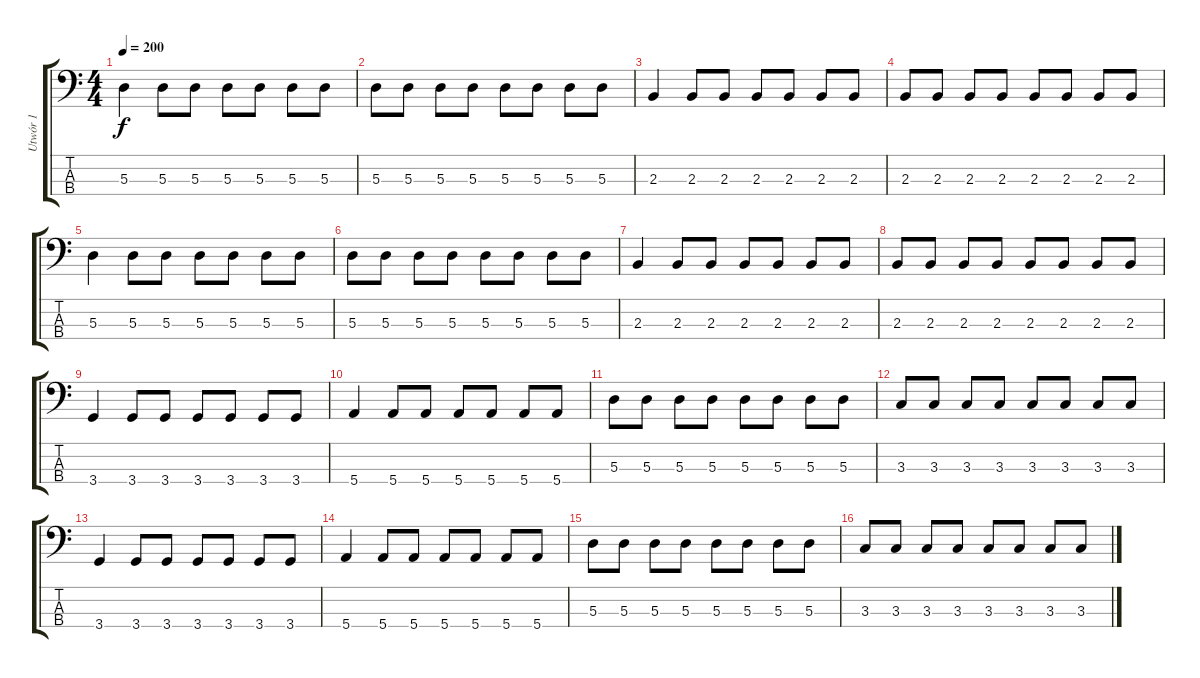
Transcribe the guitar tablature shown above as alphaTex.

\track ("Utwór 1" "Utwór 1") {instrument electricbasspick}
\staff {score tabs}
\tuning (G2 D2 A1 E1) {hide}
\ts (4 4)
\tempo 200
\clef f4
\ks c
5.3.4{dy f} 5.3.8 5.3.8 5.3.8 5.3.8 5.3.8 5.3.8 |
5.3.8 5.3.8 5.3.8 5.3.8 5.3.8 5.3.8 5.3.8 5.3.8 |
2.3.4 2.3.8 2.3.8 2.3.8 2.3.8 2.3.8 2.3.8 |
2.3.8 2.3.8 2.3.8 2.3.8 2.3.8 2.3.8 2.3.8 2.3.8 |
5.3.4 5.3.8 5.3.8 5.3.8 5.3.8 5.3.8 5.3.8 |
5.3.8 5.3.8 5.3.8 5.3.8 5.3.8 5.3.8 5.3.8 5.3.8 |
2.3.4 2.3.8 2.3.8 2.3.8 2.3.8 2.3.8 2.3.8 |
2.3.8 2.3.8 2.3.8 2.3.8 2.3.8 2.3.8 2.3.8 2.3.8 |
3.4.4 3.4.8 3.4.8 3.4.8 3.4.8 3.4.8 3.4.8 |
5.4.4 5.4.8 5.4.8 5.4.8 5.4.8 5.4.8 5.4.8 |
5.3.8 5.3.8 5.3.8 5.3.8 5.3.8 5.3.8 5.3.8 5.3.8 |
3.3.8 3.3.8 3.3.8 3.3.8 3.3.8 3.3.8 3.3.8 3.3.8 |
3.4.4 3.4.8 3.4.8 3.4.8 3.4.8 3.4.8 3.4.8 |
5.4.4 5.4.8 5.4.8 5.4.8 5.4.8 5.4.8 5.4.8 |
5.3.8 5.3.8 5.3.8 5.3.8 5.3.8 5.3.8 5.3.8 5.3.8 |
3.3.8 3.3.8 3.3.8 3.3.8 3.3.8 3.3.8 3.3.8 3.3.8
